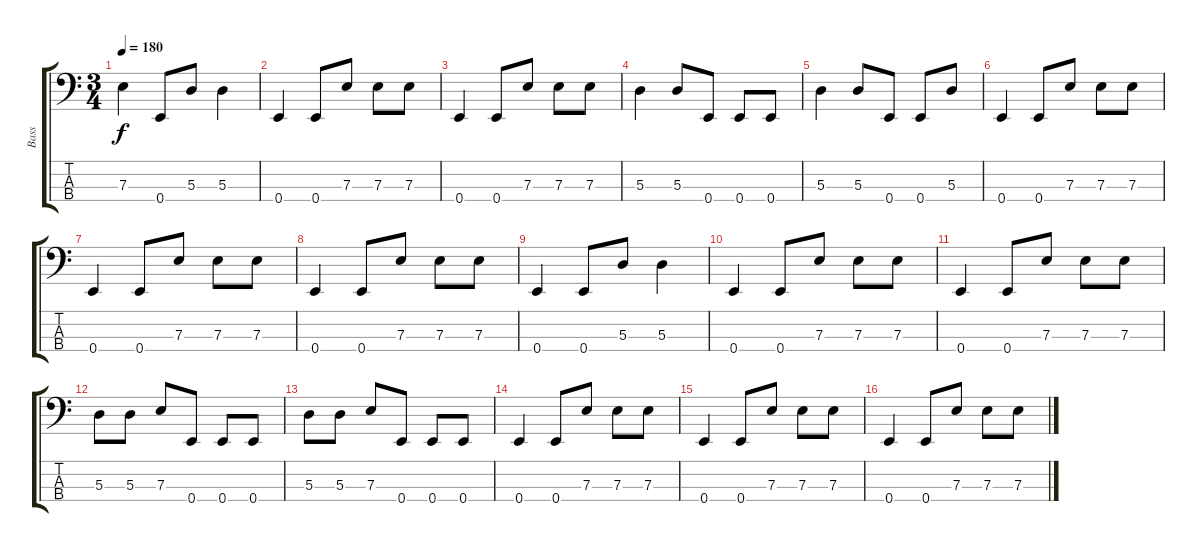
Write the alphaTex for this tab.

\track ("Bass" "Bass") {instrument electricbassfinger}
\staff {score tabs}
\tuning (G2 D2 A1 E1) {hide}
\ts (3 4)
\tempo 180
\clef f4
\ks c
7.3.4{dy f} 0.4.8 5.3.8 5.3.4 |
0.4.4 0.4.8 7.3.8 7.3.8 7.3.8 |
0.4.4 0.4.8 7.3.8 7.3.8 7.3.8 |
5.3.4 5.3.8 0.4.8 0.4.8 0.4.8 |
5.3.4 5.3.8 0.4.8 0.4.8 5.3.8 |
0.4.4 0.4.8 7.3.8 7.3.8 7.3.8 |
0.4.4 0.4.8 7.3.8 7.3.8 7.3.8 |
0.4.4 0.4.8 7.3.8 7.3.8 7.3.8 |
0.4.4 0.4.8 5.3.8 5.3.4 |
0.4.4 0.4.8 7.3.8 7.3.8 7.3.8 |
0.4.4 0.4.8 7.3.8 7.3.8 7.3.8 |
5.3.8 5.3.8 7.3.8 0.4.8 0.4.8 0.4.8 |
5.3.8 5.3.8 7.3.8 0.4.8 0.4.8 0.4.8 |
0.4.4 0.4.8 7.3.8 7.3.8 7.3.8 |
0.4.4 0.4.8 7.3.8 7.3.8 7.3.8 |
0.4.4 0.4.8 7.3.8 7.3.8 7.3.8
